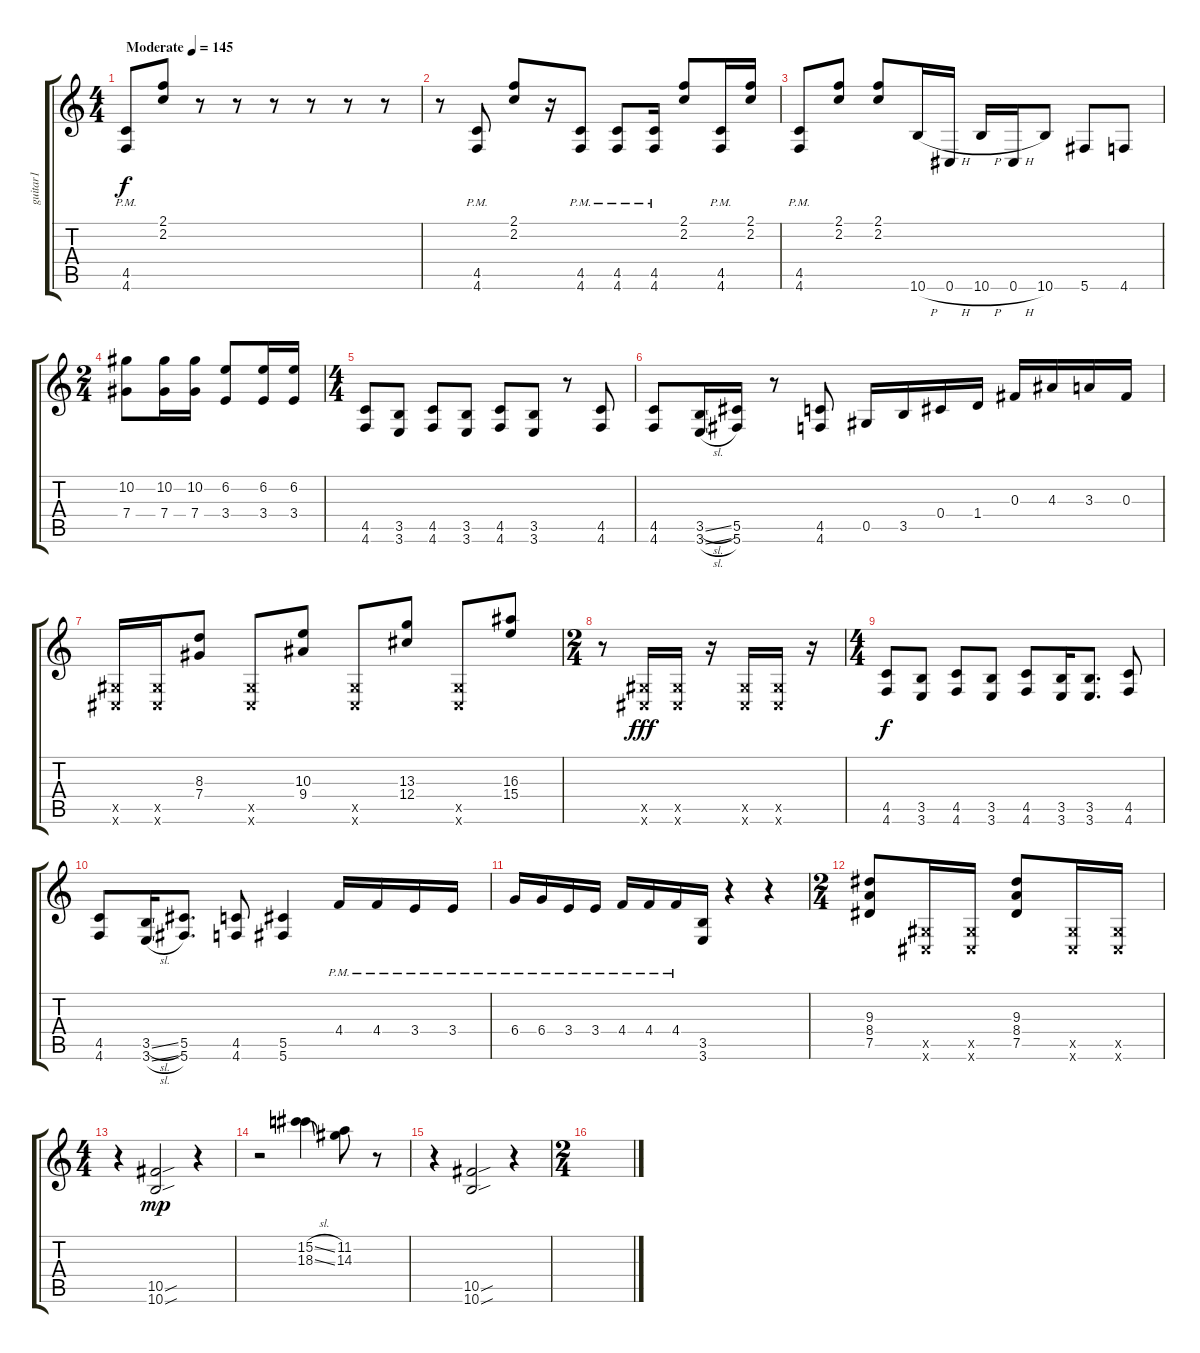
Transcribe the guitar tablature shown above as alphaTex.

\track ("guitar1" "guitar1") {instrument distortionguitar}
\staff {score tabs}
\tuning (Eb4 Bb3 Gb3 Db3 Ab2 Db2) {hide}
\ts (4 4)
\tempo (145 "Moderate")
\clef g2
\ks c
(4.5{pm} 4.6{pm}).8{dy f instrument distortionguitar} (2.1 2.2).8 r.8 r.8 r.8 r.8 r.8 r.8 |
r.8 (4.5{pm} 4.6{pm}).8 (2.1 2.2).8 r.16 (4.5{pm} 4.6{pm}).8 (4.5{pm} 4.6{pm}).8 (4.5{pm} 4.6{pm}).16 (2.1 2.2).8 (4.5{pm} 4.6{pm}).16 (2.1 2.2).16 |
(4.5{pm} 4.6{pm}).8 (2.1 2.2).8 (2.1 2.2).8 10.6{h}.16 0.6{h}.16 10.6{h}.16 0.6{h}.16 10.6.8 5.6.8 4.6.8 |
\ts (2 4)
(10.2 7.4).8 (10.2 7.4).16 (10.2 7.4).16 (6.2 3.4).8 (6.2 3.4).16 (6.2 3.4).16 |
\ts (4 4)
(4.5 4.6).8 (3.5 3.6).8 (4.5 4.6).8 (3.5 3.6).8 (4.5 4.6).8 (3.5 3.6).8 r.8 (4.5 4.6).8 |
(4.5 4.6).8 (3.5{sl} 3.6{sl}).16 (5.5 5.6).16 r.8 (4.5 4.6).8 0.5.16 3.5.16 0.4.16 1.4.16 0.3.16 4.3.16 3.3.16 0.3.16 |
(0.5{x} 0.6{x}).16 (0.5{x} 0.6{x}).16 (8.3 7.4).8 (0.5{x} 0.6{x}).8 (10.3 9.4).8 (0.5{x} 0.6{x}).8 (13.3 12.4).8 (0.5{x} 0.6{x}).8 (16.3 15.4).8 |
\ts (2 4)
r.8 (0.5{x} 0.6{x}).16{dy fff} (0.5{x} 0.6{x}).16 r.16 (0.5{x} 0.6{x}).16 (0.5{x} 0.6{x}).16 r.16 |
\ts (4 4)
(4.5 4.6).8{dy f} (3.5 3.6).8 (4.5 4.6).8 (3.5 3.6).8 (4.5 4.6).8 (3.5 3.6).16 (3.5 3.6).8{d} (4.5 4.6).8 |
(4.5 4.6).8 (3.5{sl} 3.6{sl}).16 (5.5 5.6).8{d} (4.5 4.6).8 (5.5 5.6).4 4.4{pm}.16 4.4{pm}.16 3.4{pm}.16 3.4{pm}.16 |
6.4{pm}.16 6.4{pm}.16 3.4{pm}.16 3.4{pm}.16 4.4{pm}.16 4.4{pm}.16 4.4{pm}.16 (3.5 3.6).16 r.4 r.4 |
\ts (2 4)
(9.3 8.4 7.5).8 (0.5{x} 0.6{x}).16 (0.5{x} 0.6{x}).16 (9.3 8.4 7.5).8 (0.5{x} 0.6{x}).16 (0.5{x} 0.6{x}).16 |
\ts (4 4)
r.4 (10.5{sou} 10.6{sou}).2{dy mp} r.4 |
r.2 (15.2{sl} 18.3{sl}).4 (11.2 14.3).8 r.8 |
r.4 (10.5{sou} 10.6{sou}).2 r.4 |
\ts (2 4)
